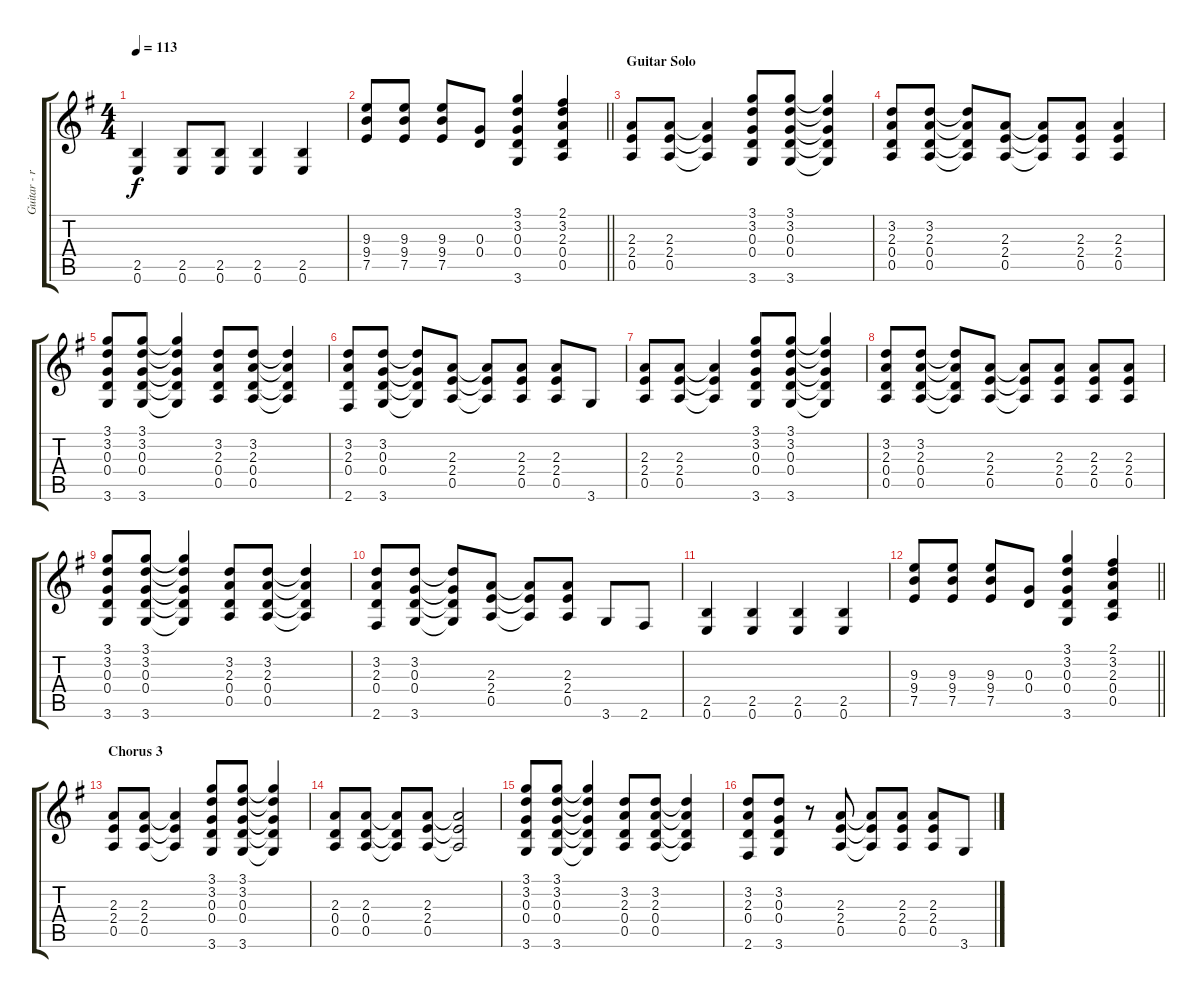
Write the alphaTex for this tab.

\track ("Guitar - rhythm - right" "Guitar - r") {instrument overdrivenguitar}
\staff {score tabs}
\tuning (E4 B3 G3 D3 A2 E2) {hide}
\ts (4 4)
\tempo 113
\clef g2
\ks g
(2.5 0.6).4{dy f} (2.5 0.6).8 (2.5 0.6).8 (2.5 0.6).4 (2.5 0.6).4 |
\barLineRight lightlight
(9.3 9.4 7.5).8 (9.3 9.4 7.5).8 (9.3 9.4 7.5).8 (0.3 0.4).8 (3.1 3.2 0.3 0.4 3.6).4 (2.1 3.2 2.3 0.4 0.5).4 |
\section ("" "Guitar Solo")
(2.3 2.4 0.5).8 (2.3 2.4 0.5).8 (2.3{t} 2.4{t} 0.5{t}).4 (3.1 3.2 0.3 0.4 3.6).8 (3.1 3.2 0.3 0.4 3.6).8 (3.1{t} 3.2{t} 0.3{t} 0.4{t} 3.6{t}).4 |
(3.2 2.3 0.4 0.5).8 (3.2 2.3 0.4 0.5).8 (3.2{t} 2.3{t} 0.4{t} 0.5{t}).8 (2.3 2.4 0.5).8 (2.3{t} 2.4{t} 0.5{t}).8 (2.3 2.4 0.5).8 (2.3 2.4 0.5).4 |
(3.1 3.2 0.3 0.4 3.6).8 (3.1 3.2 0.3 0.4 3.6).8 (3.1{t} 3.2{t} 0.3{t} 0.4{t} 3.6{t}).4 (3.2 2.3 0.4 0.5).8 (3.2 2.3 0.4 0.5).8 (3.2{t} 2.3{t} 0.4{t} 0.5{t}).4 |
(3.2 2.3 0.4 2.6).8 (3.2 0.3 0.4 3.6).8 (3.2{t} 0.3{t} 0.4{t} 3.6{t}).8 (2.3 2.4 0.5).8 (2.3{t} 2.4{t} 0.5{t}).8 (2.3 2.4 0.5).8 (2.3 2.4 0.5).8 3.6.8 |
(2.3 2.4 0.5).8 (2.3 2.4 0.5).8 (2.3{t} 2.4{t} 0.5{t}).4 (3.1 3.2 0.3 0.4 3.6).8 (3.1 3.2 0.3 0.4 3.6).8 (3.1{t} 3.2{t} 0.3{t} 0.4{t} 3.6{t}).4 |
(3.2 2.3 0.4 0.5).8 (3.2 2.3 0.4 0.5).8 (3.2{t} 2.3{t} 0.4{t} 0.5{t}).8 (2.3 2.4 0.5).8 (2.3{t} 2.4{t} 0.5{t}).8 (2.3 2.4 0.5).8 (2.3 2.4 0.5).8 (2.3 2.4 0.5).8 |
(3.1 3.2 0.3 0.4 3.6).8 (3.1 3.2 0.3 0.4 3.6).8 (3.1{t} 3.2{t} 0.3{t} 0.4{t} 3.6{t}).4 (3.2 2.3 0.4 0.5).8 (3.2 2.3 0.4 0.5).8 (3.2{t} 2.3{t} 0.4{t} 0.5{t}).4 |
(3.2 2.3 0.4 2.6).8 (3.2 0.3 0.4 3.6).8 (3.2{t} 0.3{t} 0.4{t} 3.6{t}).8 (2.3 2.4 0.5).8 (2.3{t} 2.4{t} 0.5{t}).8 (2.3 2.4 0.5).8 3.6.8 2.6.8 |
(2.5 0.6).4 (2.5 0.6).4 (2.5 0.6).4 (2.5 0.6).4 |
\barLineRight lightlight
(9.3 9.4 7.5).8 (9.3 9.4 7.5).8 (9.3 9.4 7.5).8 (0.3 0.4).8 (3.1 3.2 0.3 0.4 3.6).4 (2.1 3.2 2.3 0.4 0.5).4 |
\section ("" "Chorus 3")
(2.3 2.4 0.5).8 (2.3 2.4 0.5).8 (2.3{t} 2.4{t} 0.5{t}).4 (3.1 3.2 0.3 0.4 3.6).8 (3.1 3.2 0.3 0.4 3.6).8 (3.1{t} 3.2{t} 0.3{t} 0.4{t} 3.6{t}).4 |
(2.3 0.4 0.5).8 (2.3 0.4 0.5).8 (2.3{t} 0.4{t} 0.5{t}).8 (2.3 2.4 0.5).8 (2.3{t} 2.4{t} 0.5{t}).2 |
(3.1 3.2 0.3 0.4 3.6).8 (3.1 3.2 0.3 0.4 3.6).8 (3.1{t} 3.2{t} 0.3{t} 0.4{t} 3.6{t}).4 (3.2 2.3 0.4 0.5).8 (3.2 2.3 0.4 0.5).8 (3.2{t} 2.3{t} 0.4{t} 0.5{t}).4 |
(3.2 2.3 0.4 2.6).8 (3.2 0.3 0.4 3.6).8 r.8 (2.3 2.4 0.5).8 (2.3{t} 2.4{t} 0.5{t}).8 (2.3 2.4 0.5).8 (2.3 2.4 0.5).8 3.6.8
